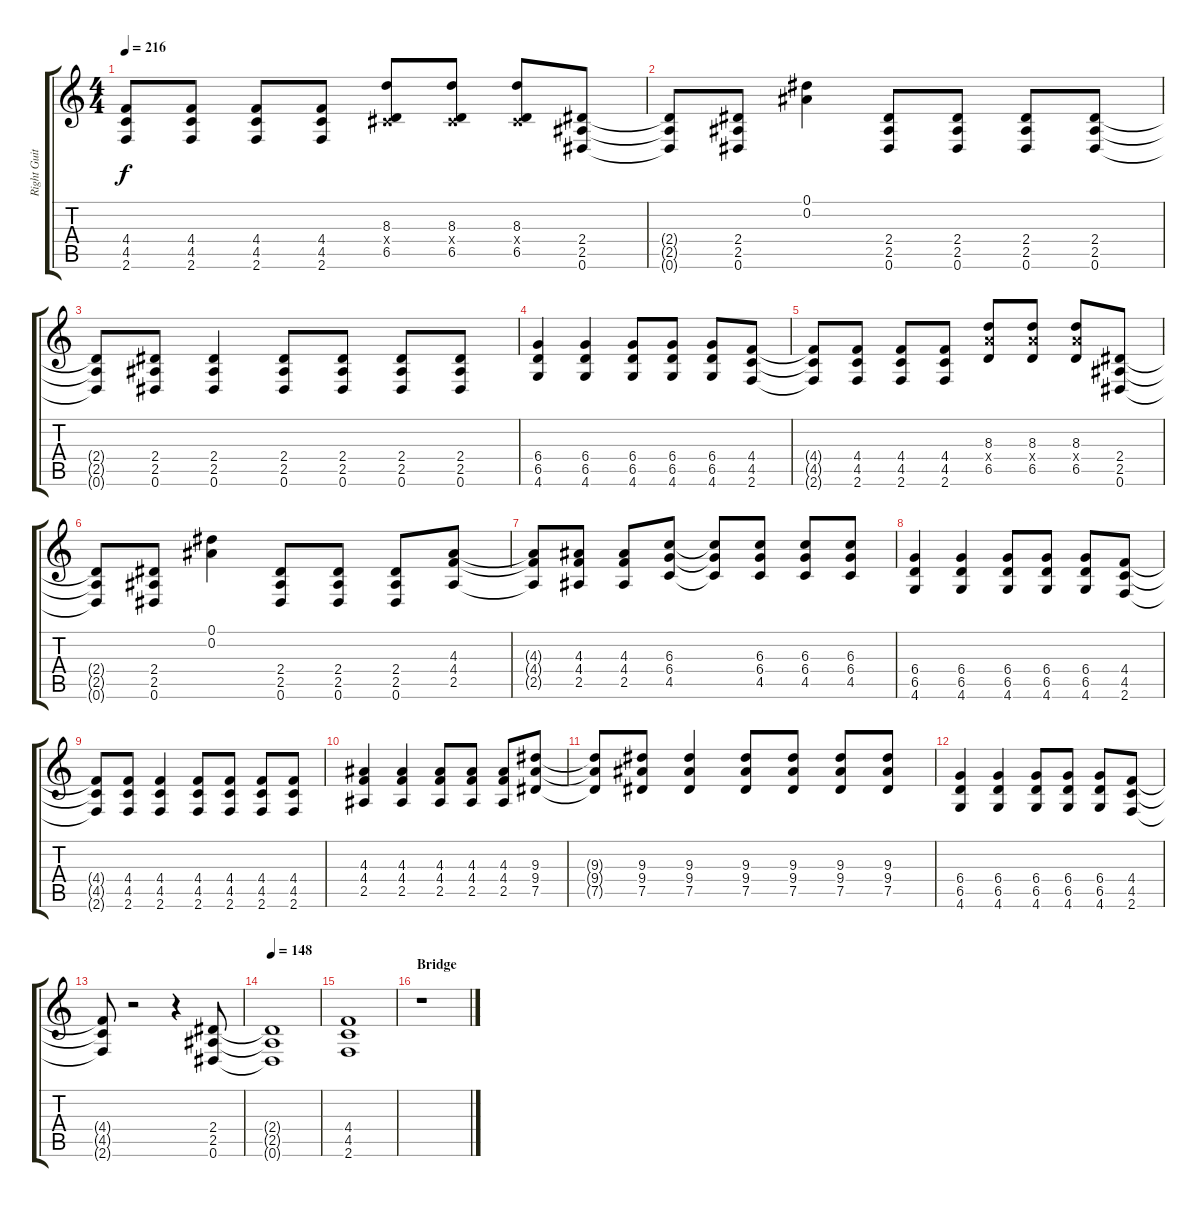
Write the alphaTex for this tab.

\track ("Right Guitar" "Right Guit") {instrument distortionguitar}
\staff {score tabs}
\tuning (Eb4 Bb3 Gb3 Db3 Ab2 Eb2) {hide}
\ts (4 4)
\tempo 216
\clef g2
\ks c
(4.4{t} 4.5{t} 2.6{t}).8{dy f} (4.4 4.5 2.6).8 (4.4 4.5 2.6).8 (4.4 4.5 2.6).8 (8.3 0.4{x} 6.5).8 (8.3 0.4{x} 6.5).8 (8.3 0.4{x} 6.5).8 (2.4 2.5 0.6).8 |
(2.4{t} 2.5{t} 0.6{t}).8 (2.4 2.5 0.6).8 (0.1 0.2).4 (2.4 2.5 0.6).8 (2.4 2.5 0.6).8 (2.4 2.5 0.6).8 (2.4 2.5 0.6).8 |
(2.4{t} 2.5{t} 0.6{t}).8 (2.4 2.5 0.6).8 (2.4 2.5 0.6).4 (2.4 2.5 0.6).8 (2.4 2.5 0.6).8 (2.4 2.5 0.6).8 (2.4 2.5 0.6).8 |
(6.4 6.5 4.6).4 (6.4 6.5 4.6).4 (6.4 6.5 4.6).8 (6.4 6.5 4.6).8 (6.4 6.5 4.6).8 (4.4 4.5 2.6).8 |
(4.4{t} 4.5{t} 2.6{t}).8 (4.4 4.5 2.6).8 (4.4 4.5 2.6).8 (4.4 4.5 2.6).8 (8.3 8.4{x} 6.5).8 (8.3 8.4{x} 6.5).8 (8.3 8.4{x} 6.5).8 (2.4 2.5 0.6).8 |
(2.4{t} 2.5{t} 0.6{t}).8 (2.4 2.5 0.6).8 (0.1 0.2).4 (2.4 2.5 0.6).8 (2.4 2.5 0.6).8 (2.4 2.5 0.6).8 (4.3 4.4 2.5).8 |
(4.3{t} 4.4{t} 2.5{t}).8 (4.3 4.4 2.5).8 (4.3 4.4 2.5).8 (6.3 6.4 4.5).8 (6.3{t} 6.4{t} 4.5{t}).8 (6.3 6.4 4.5).8 (6.3 6.4 4.5).8 (6.3 6.4 4.5).8 |
(6.4 6.5 4.6).4 (6.4 6.5 4.6).4 (6.4 6.5 4.6).8 (6.4 6.5 4.6).8 (6.4 6.5 4.6).8 (4.4 4.5 2.6).8 |
(4.4{t} 4.5{t} 2.6{t}).8 (4.4 4.5 2.6).8 (4.4 4.5 2.6).4 (4.4 4.5 2.6).8 (4.4 4.5 2.6).8 (4.4 4.5 2.6).8 (4.4 4.5 2.6).8 |
(4.3 4.4 2.5).4 (4.3 4.4 2.5).4 (4.3 4.4 2.5).8 (4.3 4.4 2.5).8 (4.3 4.4 2.5).8 (9.3 9.4 7.5).8 |
(9.3{t} 9.4{t} 7.5{t}).8 (9.3 9.4 7.5).8 (9.3 9.4 7.5).4 (9.3 9.4 7.5).8 (9.3 9.4 7.5).8 (9.3 9.4 7.5).8 (9.3 9.4 7.5).8 |
(6.4 6.5 4.6).4 (6.4 6.5 4.6).4 (6.4 6.5 4.6).8 (6.4 6.5 4.6).8 (6.4 6.5 4.6).8 (4.4 4.5 2.6).8 |
(4.4{t} 4.5{t} 2.6{t}).8 r.2 r.4 (2.4 2.5 0.6).8 |
\tempo 148
(2.4{t} 2.5{t} 0.6{t}).1 |
(4.4 4.5 2.6).1 |
\section ("" "Bridge")
r.1
